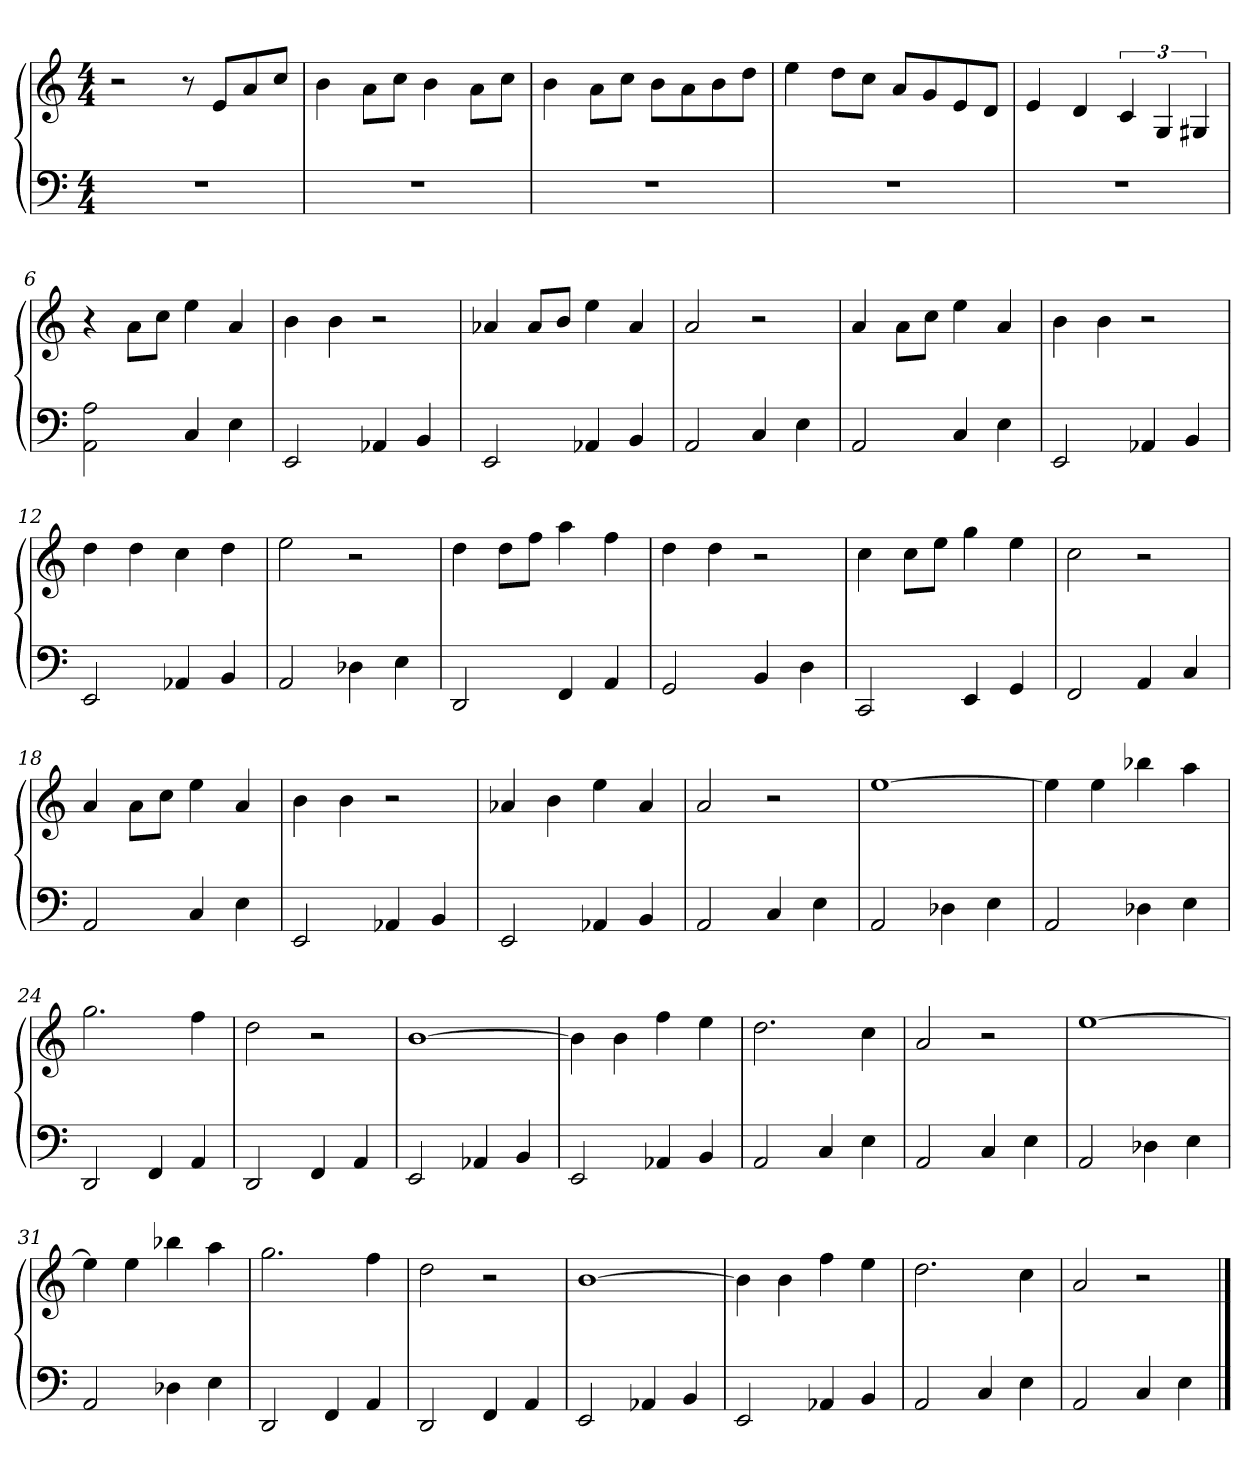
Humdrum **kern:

**kern	**kern
*part1	*part1
*staff2	*staff1
*clefF4	*clefG2
*k[]	*k[]
*C:	*C:
*M4/4	*M4/4
=1	=1
1r	2r
.	8r
.	8e/L
.	8a/
.	8cc/J
=2	=2
1r	4b\
.	8a\L
.	8cc\J
.	4b\
.	8a\L
.	8cc\J
=3	=3
1r	4b\
.	8a\L
.	8cc\J
.	8b\L
.	8a\
.	8b\
.	8dd\J
=4	=4
1r	4ee\
.	8dd\L
.	8cc\J
.	8a/L
.	8g/
.	8e/
.	8d/J
=5	=5
1r	4e/
.	4d/
.	6c/
.	6G/
.	6G#X/
=6	=6
2AA\ 2A\	4r
.	8a\L
.	8cc\J
4C/	4ee\
4E\	4a/
!!LO:LB:g=z
=7	=7
2EE/	4b\
.	4b\
4AA-X/	2r
4BB/	.
=8	=8
2EE/	4a-X/
.	8a-/L
.	8b/J
4AA-X/	4ee\
4BB/	4a-/
=9	=9
2AA/	2a/
4C/	2r
4E\	.
=10	=10
2AA/	4a/
.	8a\L
.	8cc\J
4C/	4ee\
4E\	4a/
=11	=11
2EE/	4b\
.	4b\
4AA-X/	2r
4BB/	.
=12	=12
2EE/	4dd\
.	4dd\
4AA-X/	4cc\
4BB/	4dd\
!!LO:LB:g=z
=13	=13
2AA/	2ee\
4D-X\	2r
4E\	.
=14	=14
2DD/	4dd\
.	8dd\L
.	8ff\J
4FF/	4aa\
4AA/	4ff\
=15	=15
2GG/	4dd\
.	4dd\
4BB/	2r
4D\	.
=16	=16
2CC/	4cc\
.	8cc\L
.	8ee\J
4EE/	4gg\
4GG/	4ee\
=17	=17
2FF/	2cc\
4AA/	2r
4C/	.
=18	=18
2AA/	4a/
.	8a\L
.	8cc\J
4C/	4ee\
4E\	4a/
!!LO:LB:g=z
=19	=19
2EE/	4b\
.	4b\
4AA-X/	2r
4BB/	.
=20	=20
2EE/	4a-X/
.	4b\
4AA-X/	4ee\
4BB/	4a-/
=21	=21
2AA/	2a/
4C/	2r
4E\	.
=22	=22
2AA/	[1ee
4D-X\	.
4E\	.
=23	=23
2AA/	4ee\]
.	4ee\
4D-X\	4bb-X\
4E\	4aa\
=24	=24
2DD/	2.gg\
4FF/	.
4AA/	4ff\
!!LO:PB:g=z
=25	=25
2DD/	2dd\
4FF/	2r
4AA/	.
=26	=26
2EE/	[1b
4AA-X/	.
4BB/	.
=27	=27
2EE/	4b\]
.	4b\
4AA-X/	4ff\
4BB/	4ee\
=28	=28
2AA/	2.dd\
4C/	.
4E\	4cc\
=29	=29
2AA/	2a/
4C/	2r
4E\	.
=30	=30
2AA/	[1ee
4D-X\	.
4E\	.
!!LO:LB:g=z
=31	=31
2AA/	4ee\]
.	4ee\
4D-X\	4bb-X\
4E\	4aa\
=32	=32
2DD/	2.gg\
4FF/	.
4AA/	4ff\
=33	=33
2DD/	2dd\
4FF/	2r
4AA/	.
=34	=34
2EE/	[1b
4AA-X/	.
4BB/	.
=35	=35
2EE/	4b\]
.	4b\
4AA-X/	4ff\
4BB/	4ee\
=36	=36
2AA/	2.dd\
4C/	.
4E\	4cc\
!!LO:LB:g=z
=37	=37
2AA/	2a/
4C/	2r
4E\	.
==	==
*-	*-
